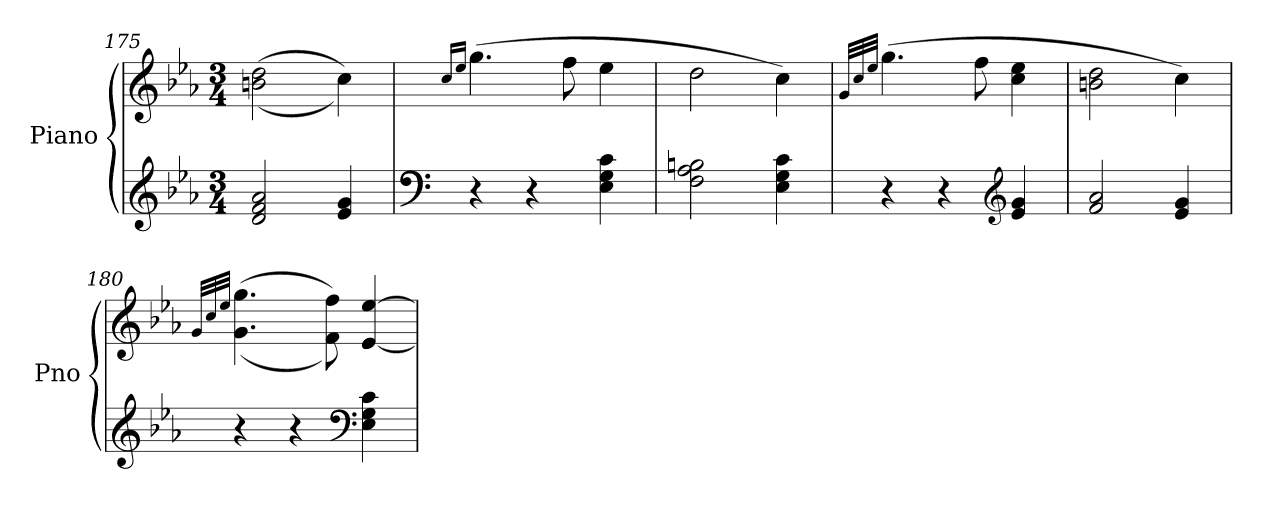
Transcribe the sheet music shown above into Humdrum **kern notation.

**kern	**kern	**dynam
*part1	*part1	*part1
*staff2	*staff1	*staff1/2
*I"Piano	*	*
*I'Pno	*	*
*clefG2	*clefG2	*
*k[b-e-a-]	*k[b-e-a-]	*
*M3/4	*M3/4	*
=175	=175	=175
2d/ 2f/ 2a-/	((2bn\ 2dd\	.
4e-/ 4g/	4cc\))	.
=176	=176	=176
*clefF4	*	*
.	16qcc/LL	.
.	16qee-/JJ	.
4r	(4.gg\	.
4r	.	.
.	8ff\	.
4E-\ 4G\ 4c\	4ee-\	.
=177	=177	=177
2F\ 2A-\ 2Bn\	2dd\	.
4E-\ 4G\ 4c\	4cc\)	.
=178	=178	=178
.	32qg/LLL	.
.	32qcc/	.
.	32qee-/JJJ	.
4r	(4.gg\	.
4r	.	.
.	8ff\	.
*clefG2	*	*
4e-/ 4g/	4cc\ 4ee-\	.
!!LO:LB:g=z
=179	=179	=179
2f/ 2a-/	2bn\ 2dd\	.
4e-/ 4g/	4cc\)	.
!!LO:PB:g=z
=180	=180	=180
.	32qg/LLL	.
.	32qcc/	.
.	32qee-/JJJ	.
!	!	!LO:DY:b
4r	((4.g\ 4.gg\	other-dynamics
4r	.	.
.	8f\ 8ff\))	.
*clefF4	*	*
4E-\ 4G\ 4c\	[4e-/ [4ee-/	.
=	=	=
*-	*-	*-
